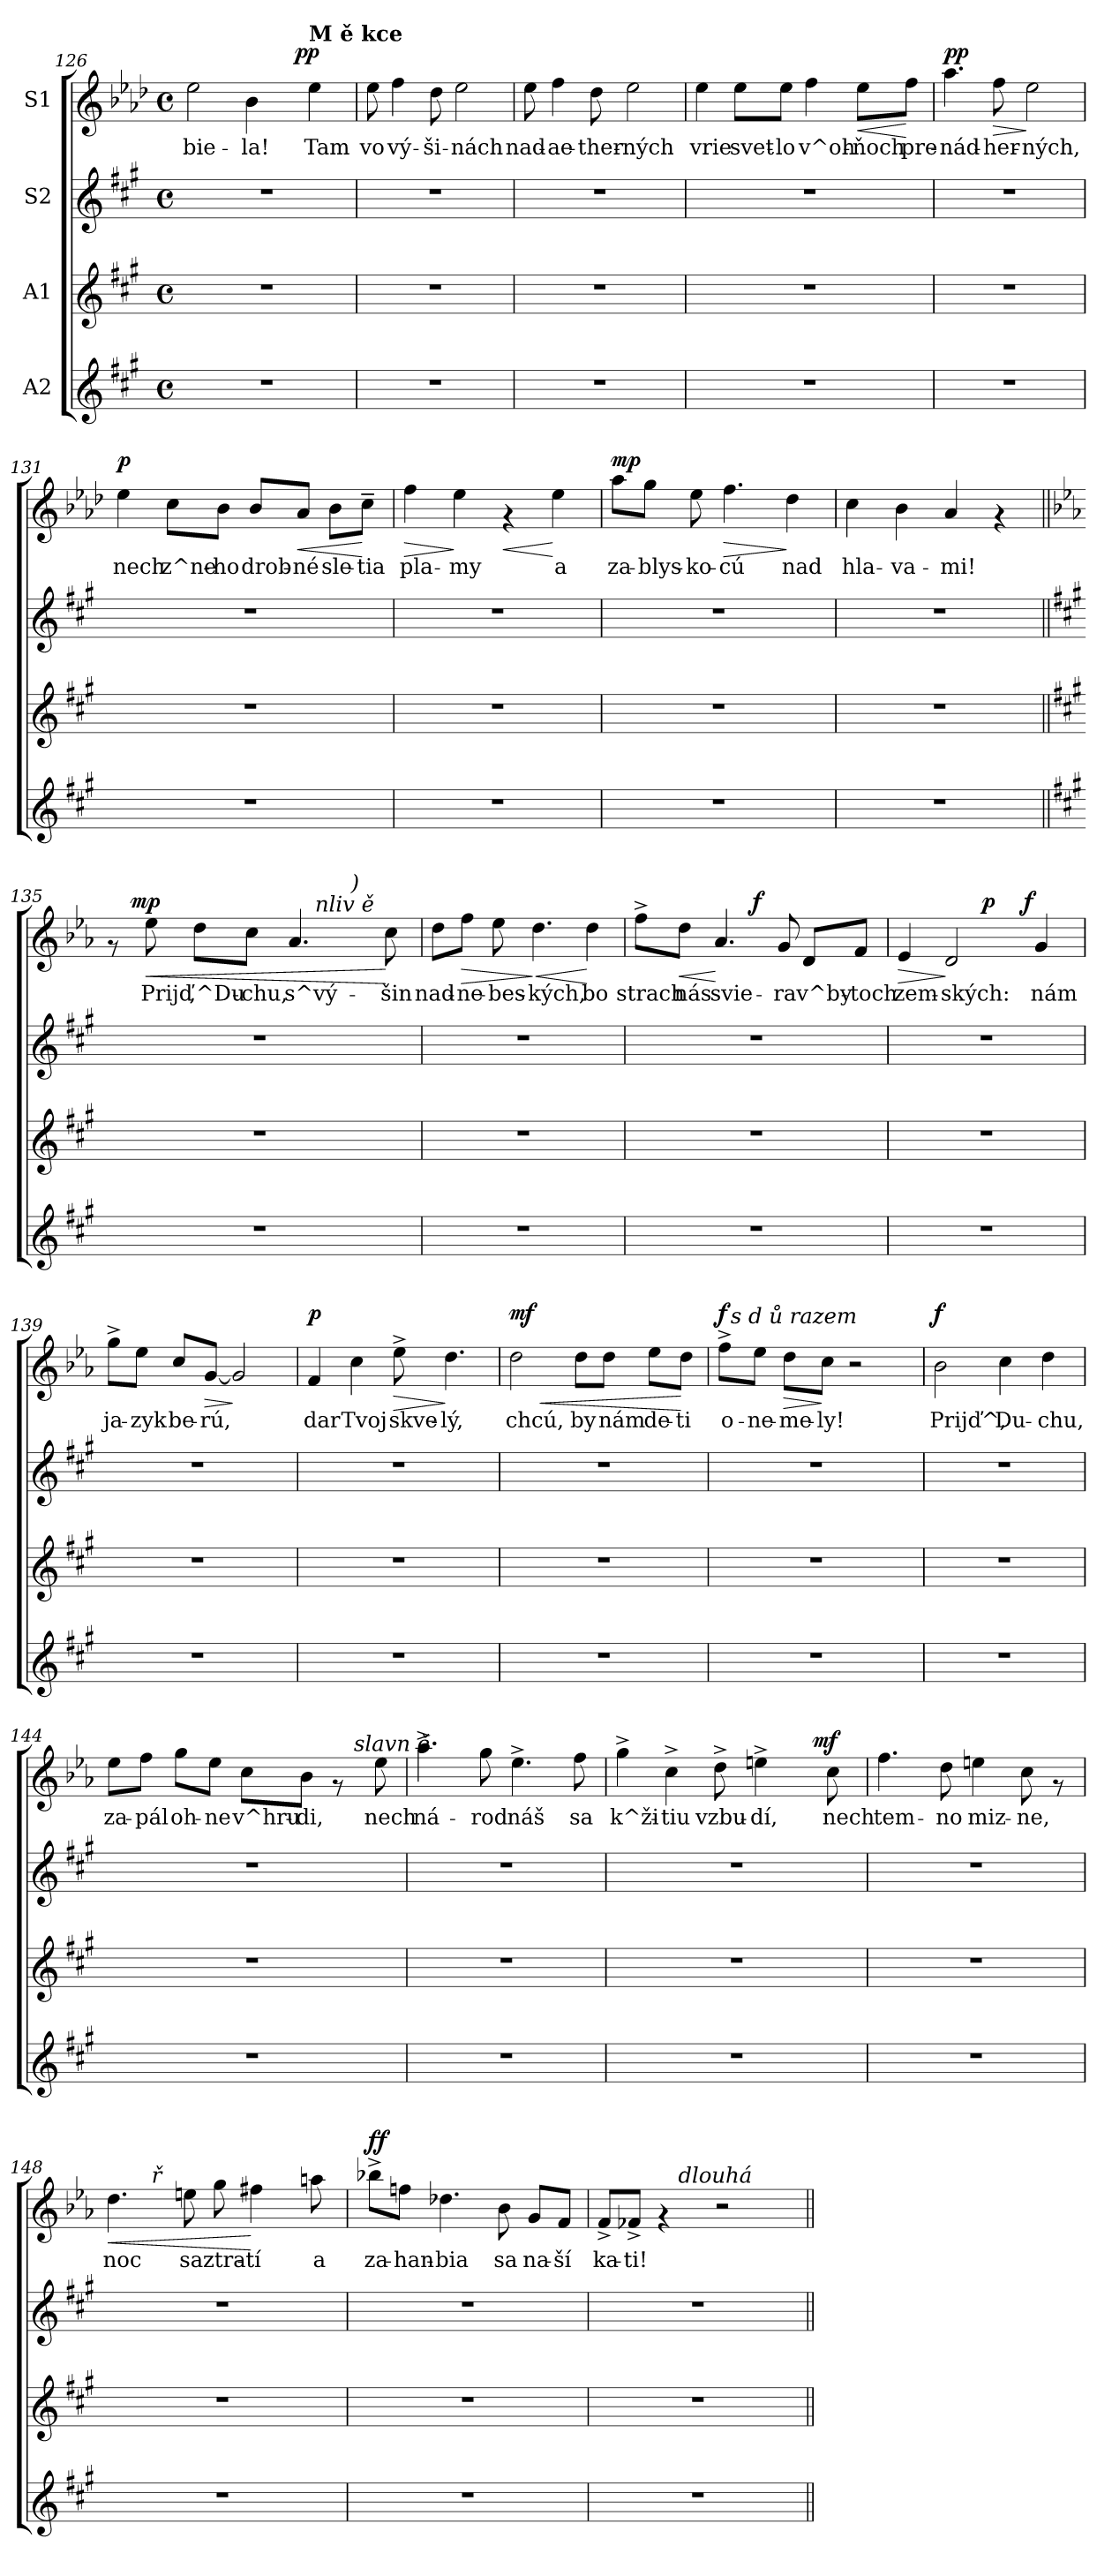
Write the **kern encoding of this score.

**kern	**kern	**kern	**kern	**text	**dynam
*part4	*part3	*part2	*part1	*part1	*part1
*staff4	*staff3	*staff2	*staff1	*staff1	*staff1
*I"A2	*I"A1	*I"S2	*I"S1	*	*
!!LO:LB:g=z
*clefG2	*clefG2	*clefG2	*clefG2	*	*
*k[f#c#g#]	*k[f#c#g#]	*k[f#c#g#]	*k[b-e-a-d-]	*	*
*A:	*A:	*A:	*A-:	*	*
*M4/4	*M4/4	*M4/4	*M4/4	*	*
*met(c)	*met(c)	*met(c)	*met(c)	*	*
=126	=126	=126	=126	=126	=126
!	!	!	!	!LO:LY:b:cj	!
*	*	*	*^	*	*
1r	1r	1r	2ee-\	2ryy	-bie-	.
!	!	!	!	!	!LO:LY:b:cj	!
.	.	.	4b-\	8ryy	-la!	.
.	.	.	.	16ryy	.	.
.	.	.	.	64ryy	.	.
!	!	!	!	!	!	!LO:DY:a
.	.	.	.	4ryy	.	pp
!	!	!	!LO:TX:a:B:t=M ě kce	!	!	!
!	!	!	!	!	!LO:LY:b:cj	!
.	.	.	4ee-\	.	Tam	.
.	.	.	.	32.ryy	.	.
=127	=127	=127	=127	=127	=127	=127
!	!	!	!	!	!LO:LY:b:cj	!
*	*	*	*v	*v	*	*
1r	1r	1r	8ee-\	vo	.
!	!	!	!	!LO:LY:b:cj	!
.	.	.	4ff\	vý-	.
!	!	!	!	!LO:LY:b:cj	!
.	.	.	8dd-\	-ši-	.
!	!	!	!	!LO:LY:b:cj	!
.	.	.	2ee-\	-nách	.
=128	=128	=128	=128	=128	=128
!	!	!	!	!LO:LY:b:cj	!
1r	1r	1r	8ee-\	nad-	.
!	!	!	!	!LO:LY:b:cj	!
.	.	.	4ff\	-ae-	.
!	!	!	!	!LO:LY:b:cj	!
.	.	.	8dd-\	-ther-	.
!	!	!	!	!LO:LY:b:cj	!
.	.	.	2ee-\	-ných	.
=129	=129	=129	=129	=129	=129
!	!	!	!	!LO:LY:b:cj	!
1r	1r	1r	4ee-\	vrie	.
!	!	!	!	!LO:LY:b:cj	!
.	.	.	8ee-\L	svet-	.
!	!	!	!	!LO:LY:b:cj	!
.	.	.	8ee-\J	-lo	.
!	!	!	!	!LO:LY:b:cj	!
.	.	.	4ff\	v^oh-	.
!	!	!	!	!LO:LY:b:cj	!LO:HP:b
.	.	.	8ee-\L	-ňoch	<
!	!	!	!	!LO:LY:b:cj	!
.	.	.	8ff\J	pre-	[
!!LO:LB:g=z
=130	=130	=130	=130	=130	=130
!	!	!	!	!LO:LY:b:cj	!LO:DY:a
1r	1r	1r	4.aa-\	-nád-	pp
!	!	!	!	!LO:LY:b:cj	!LO:HP:b
.	.	.	8ff\	-her-	>
!	!	!	!	!LO:LY:b:cj	!
.	.	.	2ee-\	-ných,	]
=131	=131	=131	=131	=131	=131
!	!	!	!	!LO:LY:b:cj	!LO:DY:a
1r	1r	1r	4ee-\	nech	p
!	!	!	!	!LO:LY:b:cj	!
.	.	.	8cc\L	z^ne-	.
!	!	!	!	!LO:LY:b:cj	!
.	.	.	8b-\J	-ho	.
!	!	!	!	!LO:LY:b:cj	!
.	.	.	8b-/L	drob-	.
!	!	!	!	!LO:LY:b:cj	!LO:HP:b
.	.	.	8a-/J	-né	<
!	!	!	!	!LO:LY:b:cj	!
.	.	.	8b-\L	sle-	.
!	!	!	!	!LO:LY:b:cj	!
.	.	.	8cc~>\J	-tia	[
=132	=132	=132	=132	=132	=132
!	!	!	!	!LO:LY:b:cj	!LO:HP:b
1r	1r	1r	4ff\	pla-	>
!	!	!	!	!LO:LY:b:cj	!
.	.	.	4ee-\	-my	]
!	!	!	!	!	!LO:HP:b
.	.	.	4rf	.	<
!	!	!	!	!LO:LY:b:cj	!
.	.	.	4ee-\	a	[
=133	=133	=133	=133	=133	=133
!	!	!	!	!LO:LY:b:cj	!LO:DY:a
1r	1r	1r	8aa-\L	za-	mp
!	!	!	!	!LO:LY:b:cj	!
.	.	.	8gg\J	-blys-	.
!	!	!	!	!LO:LY:b:cj	!
.	.	.	8ee-\	-ko-	.
!	!	!	!	!LO:LY:b:cj	!LO:HP:b
.	.	.	4.ff\	-cú	>
!	!	!	!	!LO:LY:b:cj	!
.	.	.	4dd-\	nad	]
!!LO:PB:g=z
=134	=134	=134	=134	=134	=134
!	!	!	!	!LO:LY:b:cj	!
1r	1r	1r	4cc\	hla-	.
!	!	!	!	!LO:LY:b:cj	!
.	.	.	4b-\	-va-	.
!	!	!	!	!LO:LY:b:cj	!
.	.	.	4a-/	-mi!	.
.	.	.	4rf	.	.
=135||	=135||	=135||	=135||	=135||	=135||
*	*	*	*k[b-e-a-]	*	*
*	*	*	*E-:	*	*
*	*	*	*^	*	*
!	!	!	!LO:TX:a:B:t=Pln ě jším hlasem (úp ě	!	!	!
*	*	*	*^	*^	*	*
1r	1r	1r	8rf	16ryy	2ryy	2ryy	.	.
.	.	.	.	64ryy	.	.	.	.
!	!	!	!	!	!	!	!	!LO:DY:a
.	.	.	.	2ryy	.	.	.	mp
!	!	!	!	!	!	!	!LO:LY:b:cj	!LO:HP:b
.	.	.	8ee-\	.	.	.	Prijď	<
!	!	!	!	!	!	!	!LO:LY:b:cj	!
.	.	.	8dd\L	.	.	.	,^Du-	.
!	!	!	!	!	!	!	!LO:LY:b:cj	!
.	.	.	8cc\J	.	.	.	-chu,	.
!	!	!	!	!	!	!	!LO:LY:b:cj	!
.	.	.	4.a-/	.	16.ryy	4ryy	s^vý-	.
.	.	.	.	4ryy	.	.	.	.
!	!	!	!	!	!LO:TX:a:i:t=nliv ě	!	!	!
.	.	.	.	.	4ryy	.	.	.
.	.	.	.	.	.	64ryy	.	.
!	!	!	!	!	!	!LO:TX:a:i:t=)	!	!
.	.	.	.	.	.	8...ryy	.	.
.	.	.	.	8ryy	.	.	.	.
.	.	.	.	.	8ryy	.	.	.
!	!	!	!	!	!	!	!LO:LY:b:cj	!
.	.	.	8cc\	.	.	.	-šin	[
.	.	.	.	32.ryy	.	.	.	.
.	.	.	.	.	32ryy	.	.	.
=136	=136	=136	=136	=136	=136	=136	=136	=136
!	!	!	!	!	!	!	!LO:LY:b:cj	!
*	*	*	*v	*v	*v	*v	*	*
1r	1r	1r	8dd\L	nad-	.
!	!	!	!	!LO:LY:b:cj	!LO:HP:b
.	.	.	8ff\J	-ne-	>
!	!	!	!	!LO:LY:b:cj	!
.	.	.	8ee-\	-bes-	.
!	!	!	!	!LO:LY:b:cj	!LO:HP:n=1:b
.	.	.	4.dd\	-kých,	] <
!	!	!	!	!LO:LY:b:cj	!
.	.	.	4dd\	bo	[
!!LO:LB:g=z
=137	=137	=137	=137	=137	=137
!	!	!	!	!LO:LY:b:cj	!
*	*	*	*^	*	*
1r	1r	1r	8ff^>\L	2ryy	strach	.
!	!	!	!	!	!LO:LY:b:cj	!LO:HP:b
.	.	.	8dd\J	.	nás	<
!	!	!	!	!	!LO:LY:b:cj	!
.	.	.	4.a-/	.	svie-	[
!	!	!	!	!	!	!LO:DY:a
.	.	.	.	2ryy	.	f
!	!	!	!	!	!LO:LY:b:cj	!
.	.	.	8g/	.	-ra	.
!	!	!	!	!	!LO:LY:b:cj	!
.	.	.	8d/L	.	v^by-	.
!	!	!	!	!	!LO:LY:b:cj	!
.	.	.	8f/J	.	-toch	.
=138	=138	=138	=138	=138	=138	=138
!	!	!	!	!	!LO:LY:b:cj	!LO:HP:b
*	*	*	*	*^	*	*
1r	1r	1r	4e-/	4ryy	2ryy	zem-	>
!	!	!	!	!	!	!LO:LY:b:cj	!
.	.	.	2d/	8...ryy	.	-ských:	]
!	!	!	!	!	!	!	!LO:DY:a
.	.	.	.	2ryy	.	.	p
.	.	.	.	.	8..ryy	.	.
!	!	!	!	!	!	!	!LO:DY:a
.	.	.	.	.	4ryy	.	f
!	!	!	!	!	!	!LO:LY:b:cj	!
.	.	.	4g/	.	.	nám	.
.	.	.	.	.	32ryy	.	.
.	.	.	.	64ryy	.	.	.
=139	=139	=139	=139	=139	=139	=139	=139
!	!	!	!	!	!	!LO:LY:b:cj	!
*	*	*	*v	*v	*v	*	*
1r	1r	1r	8gg^>\L	ja-	.
!	!	!	!	!LO:LY:b:cj	!
.	.	.	8ee-\J	-zyk	.
!	!	!	!	!LO:LY:b:cj	!
.	.	.	8cc/L	be-	.
!	!	!	!	!LO:LY:b:cj	!LO:HP:b
.	.	.	[<8g/J	-rú,	>
!	!	!	!	!LO:LY:b:cj	!
.	.	.	2g/]	.	]
=140	=140	=140	=140	=140	=140
!	!	!	!	!LO:LY:b:cj	!LO:DY:a
1r	1r	1r	4f/	dar	p
!	!	!	!	!LO:LY:b:cj	!
.	.	.	4cc\	Tvoj	.
!	!	!	!	!LO:LY:b:cj	!LO:HP:b
.	.	.	8ee-^>\	skve-	>
!	!	!	!	!LO:LY:b:cj	!
.	.	.	4.dd\	-lý,	]
!!LO:LB:g=z
=141	=141	=141	=141	=141	=141
!	!	!	!	!LO:LY:b:cj	!LO:HP:b
!	!	!	!	!	!LO:DY:n=1:a
1r	1r	1r	2dd\	chcú,	< mf
!	!	!	!	!LO:LY:b:cj	!
.	.	.	8dd\L	by	.
!	!	!	!	!LO:LY:b:cj	!
.	.	.	8dd\J	nám	.
!	!	!	!	!LO:LY:b:cj	!
.	.	.	8ee-\L	de-	.
!	!	!	!	!LO:LY:b:cj	!
.	.	.	8dd\J	-ti	[
=142	=142	=142	=142	=142	=142
!	!	!	!	!LO:LY:b:cj	!LO:DY:a
*	*	*	*^	*	*
1r	1r	1r	8ff^>\L	32ryy	o-	f
!	!	!	!	!LO:TX:a:i:t=s d ů razem	!	!
.	.	.	.	2ryy	.	.
!	!	!	!	!	!LO:LY:b:cj	!
.	.	.	8ee-\J	.	-ne-	.
!	!	!	!	!	!LO:LY:b:cj	!LO:HP:b
.	.	.	8dd\L	.	-me-	>
!	!	!	!	!	!LO:LY:b:cj	!
.	.	.	8cc\J	.	-ly!	]
.	.	.	2r	.	.	.
.	.	.	.	4...ryy	.	.
=143	=143	=143	=143	=143	=143	=143
!	!	!	!LO:TX:a:B:t=Plným hlasem	!	!	!
!	!	!	!	!	!LO:LY:b:cj	!LO:DY:a
*	*	*	*v	*v	*	*
1r	1r	1r	2b-\	Prijď^,	f
!	!	!	!	!LO:LY:b:cj	!
.	.	.	4cc\	Du-	.
!	!	!	!	!LO:LY:b:cj	!
.	.	.	4dd\	-chu,	.
=144	=144	=144	=144	=144	=144
!	!	!	!	!LO:LY:b:cj	!
*	*	*	*^	*	*
1r	1r	1r	8ee-\L	2ryy	za-	.
!	!	!	!	!	!LO:LY:b:cj	!
.	.	.	8ff\J	.	-pál	.
!	!	!	!	!	!LO:LY:b:cj	!
.	.	.	8gg\L	.	oh-	.
!	!	!	!	!	!LO:LY:b:cj	!
.	.	.	8ee-\J	.	-ne	.
!	!	!	!	!	!LO:LY:b:cj	!
.	.	.	8cc\L	4ryy	v^hru-	.
!	!	!	!	!	!LO:LY:b:cj	!
.	.	.	8b-\J	.	-di,	.
.	.	.	8rf	16ryy	.	.
!	!	!	!	!LO:TX:a:i:t=slavn ě	!	!
.	.	.	.	8.ryy	.	.
!	!	!	!	!	!LO:LY:b:cj	!
.	.	.	8ee-\	.	nech	.
!!LO:LB:g=z
=145	=145	=145	=145	=145	=145	=145
!	!	!	!	!	!LO:LY:b:cj	!
*	*	*	*v	*v	*	*
1r	1r	1r	4.aa-^>\	ná-	.
!	!	!	!	!LO:LY:b:cj	!
.	.	.	8gg\	-rod	.
!	!	!	!	!LO:LY:b:cj	!
.	.	.	4.ee-^>\	náš	.
!	!	!	!	!LO:LY:b:cj	!
.	.	.	8ff\	sa	.
=146	=146	=146	=146	=146	=146
!	!	!	!	!LO:LY:b:cj	!
*	*	*	*^	*	*
1r	1r	1r	4gg^>\	2ryy	k^ži-	.
!	!	!	!	!	!LO:LY:b:cj	!
.	.	.	4cc^>\	.	-tiu	.
!	!	!	!	!	!LO:LY:b:cj	!
.	.	.	8dd^>\	4ryy	vzbu-	.
!	!	!	!	!	!LO:LY:b:cj	!
.	.	.	4een^>\	.	-dí,	.
.	.	.	.	16.ryy	.	.
!	!	!	!	!	!	!LO:DY:a
.	.	.	.	8ryy	.	mf
!	!	!	!	!	!LO:LY:b:cj	!
.	.	.	8cc\	.	nech	.
.	.	.	.	32ryy	.	.
=147	=147	=147	=147	=147	=147	=147
!	!	!	!	!	!LO:LY:b:cj	!
*	*	*	*v	*v	*	*
1r	1r	1r	4.ff\	tem-	.
!	!	!	!	!LO:LY:b:cj	!
.	.	.	8dd\	-no	.
!	!	!	!	!LO:LY:b:cj	!
.	.	.	4een\	miz-	.
!	!	!	!	!LO:LY:b:cj	!
.	.	.	8cc\	-ne,	.
.	.	.	8rf	.	.
=148	=148	=148	=148	=148	=148
!	!	!	!LO:TX:a:i:t=rozši .	!	!
!	!	!	!	!LO:LY:b:cj	!LO:HP:b
*	*	*	*^	*	*
1r	1r	1r	4.dd\	8...ryy	noc	<
!	!	!	!	!LO:TX:a:i:t=ř	!	!
.	.	.	.	2ryy	.	.
!	!	!	!	!	!LO:LY:b:cj	!
.	.	.	8een\	.	sa	.
!	!	!	!	!	!LO:LY:b:cj	!
.	.	.	8gg\	.	ztra-	.
!	!	!	!	!	!LO:LY:b:cj	!
.	.	.	4ff#X\	.	-tí	[
.	.	.	.	4ryy	.	.
!	!	!	!	!	!LO:LY:b:cj	!
.	.	.	8aan\	.	a	.
.	.	.	.	64ryy	.	.
!!LO:LB:g=z
=149	=149	=149	=149	=149	=149	=149
!	!	!	!LO:TX:a:i:t=široce	!	!	!
!	!	!	!	!	!LO:LY:b:cj	!LO:DY:a
*	*	*	*v	*v	*	*
1r	1r	1r	8bb-X^>\L	za-	ff
!	!	!	!	!LO:LY:b:cj	!
.	.	.	8ffn\J	-han-	.
!	!	!	!	!LO:LY:b:cj	!
.	.	.	4.dd-X\	-bia	.
!	!	!	!	!LO:LY:b:cj	!
.	.	.	8b-\	sa	.
!	!	!	!	!LO:LY:b:cj	!
.	.	.	8g/L	na-	.
!	!	!	!	!LO:LY:b:cj	!
.	.	.	8f/J	-ší	.
=150	=150	=150	=150	=150	=150
!	!	!	!LO:TX:a:i:t=(prudce) pomlka	!	!
!	!	!	!	!LO:LY:b:cj	!
*	*	*	*^	*	*
1r	1r	1r	8f^>/L	4ryy	ka-	.
!	!	!	!	!	!LO:LY:b:cj	!
.	.	.	8f-X^>/J	.	-ti!	.
.	.	.	4rf	16ryy	.	.
!	!	!	!	!LO:TX:a:i:t=dlouhá	!	!
.	.	.	.	2ryy	.	.
.	.	.	2r	.	.	.
.	.	.	.	8.ryy	.	.
*	*	*	*v	*v	*	*
=||	=||	=||	=||	=||	=||
*-	*-	*-	*-	*-	*-
